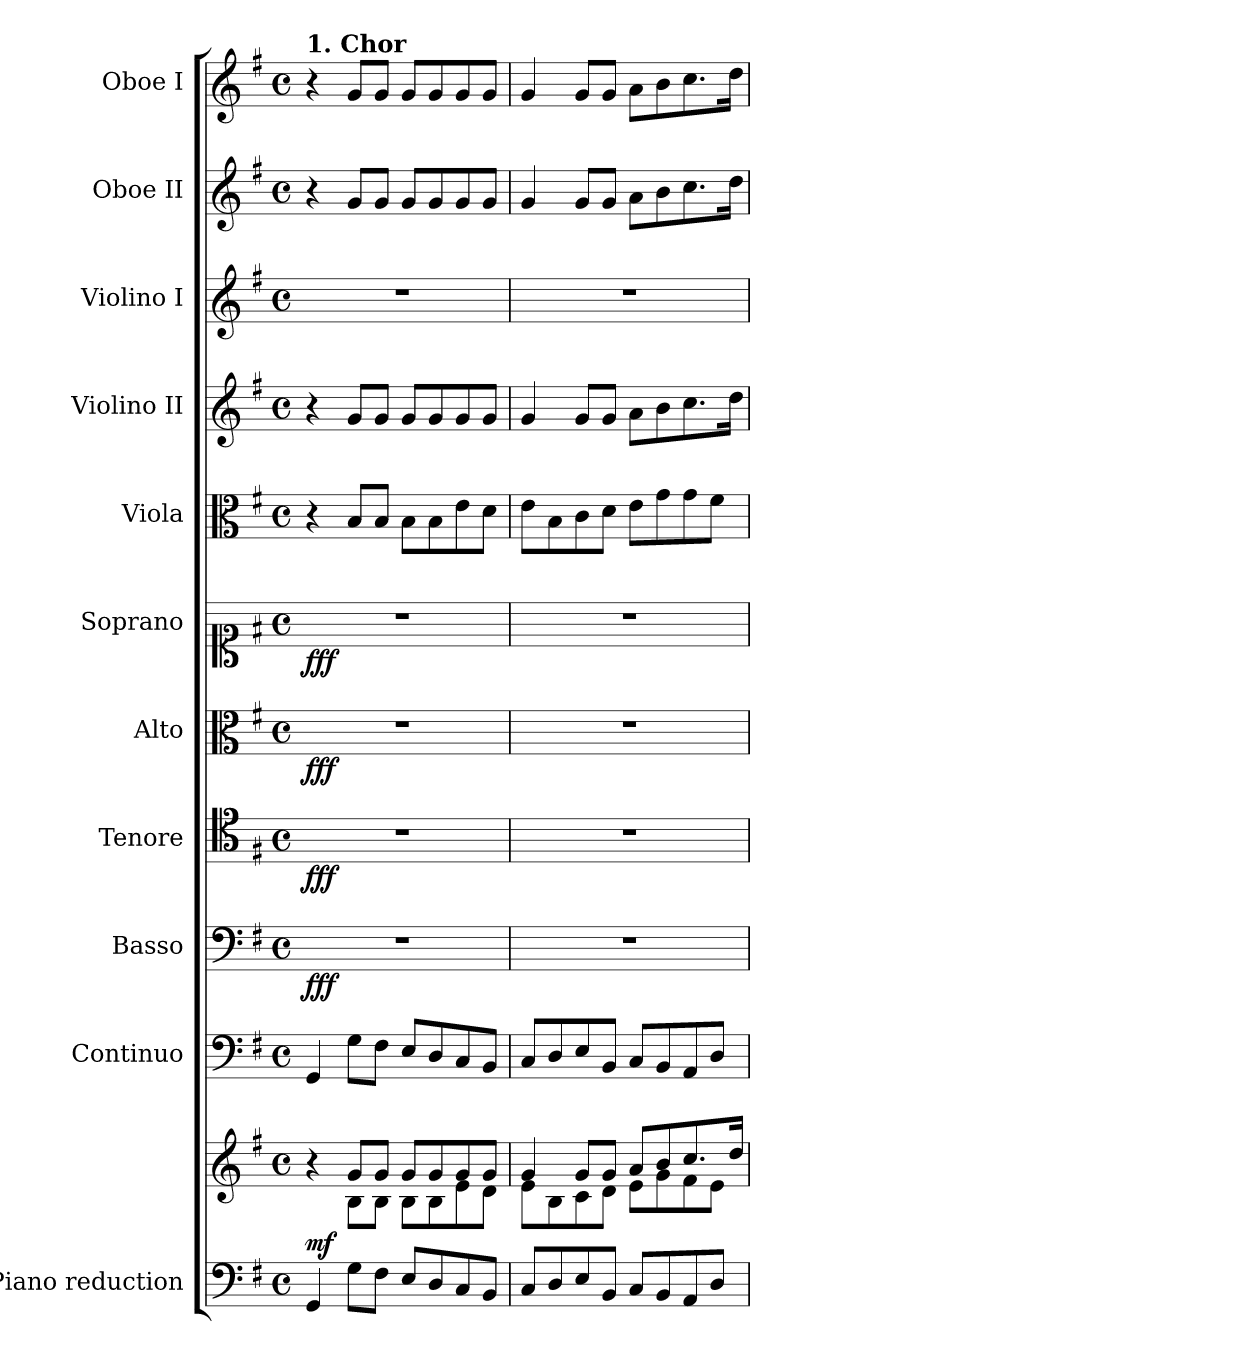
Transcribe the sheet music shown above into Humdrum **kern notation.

**kern	**kern	**dynam	**kern	**kern	**dynam	**kern	**dynam	**kern	**dynam	**kern	**dynam	**kern	**kern	**kern	**kern	**kern
*part11	*part11	*part11	*part10	*part9	*part9	*part8	*part8	*part7	*part7	*part6	*part6	*part5	*part4	*part3	*part2	*part1
*staff12	*staff11	*staff11/12	*staff10	*staff9	*staff9	*staff8	*staff8	*staff7	*staff7	*staff6	*staff6	*staff5	*staff4	*staff3	*staff2	*staff1
*I"Piano reduction	*	*	*I"Continuo	*I"Basso	*	*I"Tenore	*	*I"Alto	*	*I"Soprano	*	*I"Viola	*I"Violino II	*I"Violino I	*I"Oboe II	*I"Oboe I
*I'Pno	*	*	*	*	*	*	*	*	*	*	*	*	*	*	*I'Ob	*I'Ob
*clefF4	*clefG2	*	*clefF4	*clefF4	*	*clefC4	*	*clefC3	*	*clefC1	*	*clefC3	*clefG2	*clefG2	*clefG2	*clefG2
*k[f#]	*k[f#]	*	*k[f#]	*k[f#]	*	*k[f#]	*	*k[f#]	*	*k[f#]	*	*k[f#]	*k[f#]	*k[f#]	*k[f#]	*k[f#]
*M4/4	*M4/4	*	*M4/4	*M4/4	*	*M4/4	*	*M4/4	*	*M4/4	*	*M4/4	*M4/4	*M4/4	*M4/4	*M4/4
*met(c)	*met(c)	*	*met(c)	*met(c)	*	*met(c)	*	*met(c)	*	*met(c)	*	*met(c)	*met(c)	*met(c)	*met(c)	*met(c)
=1	=1	=1	=1	=1	=1	=1	=1	=1	=1	=1	=1	=1	=1	=1	=1	=1
*	*^	*	*	*	*	*	*	*	*	*	*	*	*	*	*	*
!	!	!	!	!	!	!	!	!	!	!	!	!	!	!	!	!	!LO:TX:a:B:t=1. Chor
!	!	!	!LO:DY:b	!	!	!LO:DY:b	!	!LO:DY:b	!	!LO:DY:b	!	!LO:DY:b	!	!	!	!	!
4GG/	4r	4ryy	mf	4GG/	1r	fff	1r	fff	1r	fff	1r	fff	4r	4r	1r	4r	4r
8G\L	8g/L	8B\L	.	8G\L	.	.	.	.	.	.	.	.	8B/L	8g/L	.	8g/L	8g/L
8F#\J	8g/J	8B\J	.	8F#\J	.	.	.	.	.	.	.	.	8B/J	8g/J	.	8g/J	8g/J
8E/L	8g/L	8B\L	.	8E/L	.	.	.	.	.	.	.	.	8B\L	8g/L	.	8g/L	8g/L
8D/	8g/	8B\	.	8D/	.	.	.	.	.	.	.	.	8B\	8g/	.	8g/	8g/
8C/	8g/	8e\	.	8C/	.	.	.	.	.	.	.	.	8e\	8g/	.	8g/	8g/
8BB/J	8g/J	8d\J	.	8BB/J	.	.	.	.	.	.	.	.	8d\J	8g/J	.	8g/J	8g/J
=2	=2	=2	=2	=2	=2	=2	=2	=2	=2	=2	=2	=2	=2	=2	=2	=2	=2
8C/L	4g/	8e\L	.	8C/L	1r	.	1r	.	1r	.	1r	.	8e\L	4g/	1r	4g/	4g/
8D/	.	8B\	.	8D/	.	.	.	.	.	.	.	.	8B\	.	.	.	.
8E/	8g/L	8c\	.	8E/	.	.	.	.	.	.	.	.	8c\	8g/L	.	8g/L	8g/L
8BB/J	8g/J	8d\J	.	8BB/J	.	.	.	.	.	.	.	.	8d\J	8g/J	.	8g/J	8g/J
8C/L	8a/L	8e\L	.	8C/L	.	.	.	.	.	.	.	.	8e\L	8a\L	.	8a\L	8a\L
8BB/	8b/	8g\	.	8BB/	.	.	.	.	.	.	.	.	8g\	8b\	.	8b\	8b\
8AA/	8.cc/	8f#\	.	8AA/	.	.	.	.	.	.	.	.	8g\	8.cc\	.	8.cc\	8.cc\
8D/J	.	8e\J	.	8D/J	.	.	.	.	.	.	.	.	8f#\J	.	.	.	.
.	16dd/Jk	.	.	.	.	.	.	.	.	.	.	.	.	16dd\Jk	.	16dd\Jk	16dd\Jk
*	*v	*v	*	*	*	*	*	*	*	*	*	*	*	*	*	*	*
=	=	=	=	=	=	=	=	=	=	=	=	=	=	=	=	=
*-	*-	*-	*-	*-	*-	*-	*-	*-	*-	*-	*-	*-	*-	*-	*-	*-
